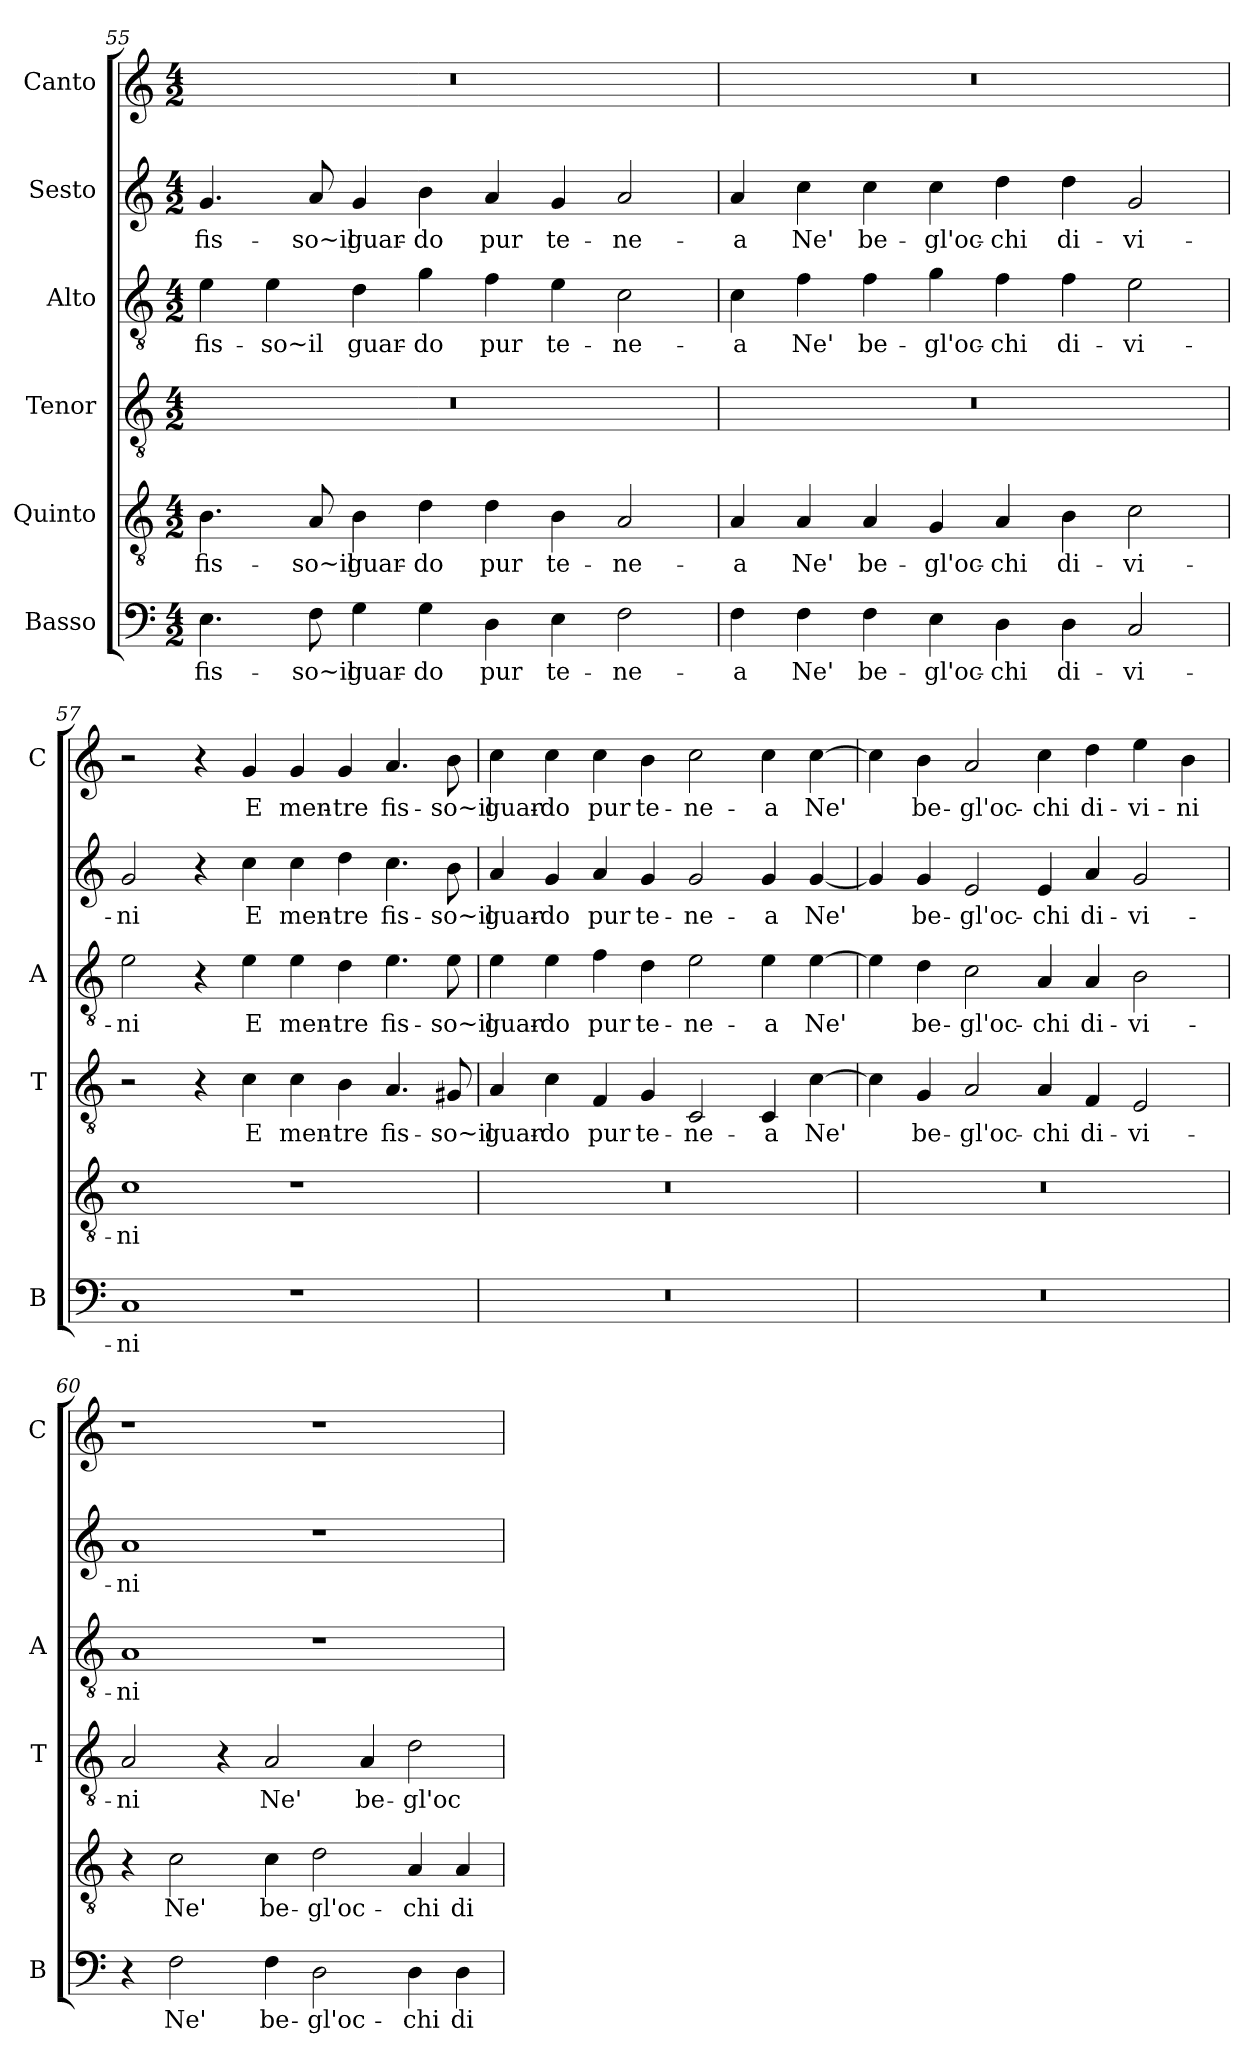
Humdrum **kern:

**kern	**text	**kern	**text	**kern	**text	**kern	**text	**kern	**text	**kern	**text
*part6	*part6	*part5	*part5	*part4	*part4	*part3	*part3	*part2	*part2	*part1	*part1
*staff6	*staff6	*staff5	*staff5	*staff4	*staff4	*staff3	*staff3	*staff2	*staff2	*staff1	*staff1
*I"Basso	*	*I"Quinto	*	*I"Tenor	*	*I"Alto	*	*I"Sesto	*	*I"Canto	*
*I'B	*	*	*	*I'T	*	*I'A	*	*	*	*I'C	*
!!LO:LB:g=z
*clefF4	*	*clefGv2	*	*clefGv2	*	*clefGv2	*	*clefG2	*	*clefG2	*
*k[]	*	*k[]	*	*k[]	*	*k[]	*	*k[]	*	*k[]	*
*C:	*	*C:	*	*C:	*	*C:	*	*C:	*	*C:	*
*M4/2	*	*M4/2	*	*M4/2	*	*M4/2	*	*M4/2	*	*M4/2	*
=55	=55	=55	=55	=55	=55	=55	=55	=55	=55	=55	=55
!	!LO:LY:b	!	!LO:LY:b	!	!	!	!LO:LY:b	!	!LO:LY:b	!	!
4.E\	fis-	4.B\	fis-	0r	.	4e\	fis-	4.g/	fis-	0r	.
!	!	!	!	!	!	!	!LO:LY:b	!	!	!	!
.	.	.	.	.	.	4e\	-so~il	.	.	.	.
!	!LO:LY:b	!	!LO:LY:b	!	!	!	!	!	!LO:LY:b	!	!
8F\	-so~il	8A/	-so~il	.	.	.	.	8a/	-so~il	.	.
!	!LO:LY:b	!	!LO:LY:b	!	!	!	!LO:LY:b	!	!LO:LY:b	!	!
4G\	guar-	4B\	guar-	.	.	4d\	guar-	4g/	guar-	.	.
!	!LO:LY:b	!	!LO:LY:b	!	!	!	!LO:LY:b	!	!LO:LY:b	!	!
4G\	-do	4d\	-do	.	.	4g\	-do	4b\	-do	.	.
!	!LO:LY:b	!	!LO:LY:b	!	!	!	!LO:LY:b	!	!LO:LY:b	!	!
4D\	pur	4d\	pur	.	.	4f\	pur	4a/	pur	.	.
!	!LO:LY:b	!	!LO:LY:b	!	!	!	!LO:LY:b	!	!LO:LY:b	!	!
4E\	te-	4B\	te-	.	.	4e\	te-	4g/	te-	.	.
!	!LO:LY:b	!	!LO:LY:b	!	!	!	!LO:LY:b	!	!LO:LY:b	!	!
2F\	-ne-	2A/	-ne-	.	.	2c\	-ne-	2a/	-ne-	.	.
=56	=56	=56	=56	=56	=56	=56	=56	=56	=56	=56	=56
!	!LO:LY:b	!	!LO:LY:b	!	!	!	!LO:LY:b	!	!LO:LY:b	!	!
4F\	-a	4A/	-a	0r	.	4c\	-a	4a/	-a	0r	.
!	!LO:LY:b	!	!LO:LY:b	!	!	!	!LO:LY:b	!	!LO:LY:b	!	!
4F\	Ne'	4A/	Ne'	.	.	4f\	Ne'	4cc\	Ne'	.	.
!	!LO:LY:b	!	!LO:LY:b	!	!	!	!LO:LY:b	!	!LO:LY:b	!	!
4F\	be-	4A/	be-	.	.	4f\	be-	4cc\	be-	.	.
!	!LO:LY:b	!	!LO:LY:b	!	!	!	!LO:LY:b	!	!LO:LY:b	!	!
4E\	-gl'oc-	4G/	-gl'oc-	.	.	4g\	-gl'oc-	4cc\	-gl'oc-	.	.
!	!LO:LY:b	!	!LO:LY:b	!	!	!	!LO:LY:b	!	!LO:LY:b	!	!
4D\	-chi	4A/	-chi	.	.	4f\	-chi	4dd\	-chi	.	.
!	!LO:LY:b	!	!LO:LY:b	!	!	!	!LO:LY:b	!	!LO:LY:b	!	!
4D\	di-	4B\	di-	.	.	4f\	di-	4dd\	di-	.	.
!	!LO:LY:b	!	!LO:LY:b	!	!	!	!LO:LY:b	!	!LO:LY:b	!	!
2C/	-vi-	2c\	-vi-	.	.	2e\	-vi-	2g/	-vi-	.	.
=57	=57	=57	=57	=57	=57	=57	=57	=57	=57	=57	=57
!	!LO:LY:b	!	!LO:LY:b	!	!	!	!LO:LY:b	!	!LO:LY:b	!	!
1C	-ni	1c	-ni	2r	.	2e\	-ni	2g/	-ni	2r	.
.	.	.	.	4r	.	4r	.	4r	.	4r	.
!	!	!	!	!	!LO:LY:b	!	!LO:LY:b	!	!LO:LY:b	!	!LO:LY:b
.	.	.	.	4c\	E	4e\	E	4cc\	E	4g/	E
!	!	!	!	!	!LO:LY:b	!	!LO:LY:b	!	!LO:LY:b	!	!LO:LY:b
1r	.	1r	.	4c\	men-	4e\	men-	4cc\	men-	4g/	men-
!	!	!	!	!	!LO:LY:b	!	!LO:LY:b	!	!LO:LY:b	!	!LO:LY:b
.	.	.	.	4B\	-tre	4d\	-tre	4dd\	-tre	4g/	-tre
!	!	!	!	!	!LO:LY:b	!	!LO:LY:b	!	!LO:LY:b	!	!LO:LY:b
.	.	.	.	4.A/	fis-	4.e\	fis-	4.cc\	fis-	4.a/	fis-
!	!	!	!	!	!LO:LY:b	!	!LO:LY:b	!	!LO:LY:b	!	!LO:LY:b
.	.	.	.	8G#X/	-so~il	8e\	-so~il	8b\	-so~il	8b\	-so~il
=58	=58	=58	=58	=58	=58	=58	=58	=58	=58	=58	=58
!	!	!	!	!	!LO:LY:b	!	!LO:LY:b	!	!LO:LY:b	!	!LO:LY:b
0r	.	0r	.	4A/	guar-	4e\	guar-	4a/	guar-	4cc\	guar-
!	!	!	!	!	!LO:LY:b	!	!LO:LY:b	!	!LO:LY:b	!	!LO:LY:b
.	.	.	.	4c\	-do	4e\	-do	4g/	-do	4cc\	-do
!	!	!	!	!	!LO:LY:b	!	!LO:LY:b	!	!LO:LY:b	!	!LO:LY:b
.	.	.	.	4F/	pur	4f\	pur	4a/	pur	4cc\	pur
!	!	!	!	!	!LO:LY:b	!	!LO:LY:b	!	!LO:LY:b	!	!LO:LY:b
.	.	.	.	4G/	te-	4d\	te-	4g/	te-	4b\	te-
!	!	!	!	!	!LO:LY:b	!	!LO:LY:b	!	!LO:LY:b	!	!LO:LY:b
.	.	.	.	2C/	-ne-	2e\	-ne-	2g/	-ne-	2cc\	-ne-
!	!	!	!	!	!LO:LY:b	!	!LO:LY:b	!	!LO:LY:b	!	!LO:LY:b
.	.	.	.	4C/	-a	4e\	-a	4g/	-a	4cc\	-a
!	!	!	!	!	!LO:LY:b	!	!LO:LY:b	!	!LO:LY:b	!	!LO:LY:b
.	.	.	.	[4c\	Ne'	[4e\	Ne'	[4g/	Ne'	[4cc\	Ne'
!!LO:LB:g=z
=59	=59	=59	=59	=59	=59	=59	=59	=59	=59	=59	=59
0r	.	0r	.	4c\]	.	4e\]	.	4g/]	.	4cc\]	.
!	!	!	!	!	!LO:LY:b	!	!LO:LY:b	!	!LO:LY:b	!	!LO:LY:b
.	.	.	.	4G/	be-	4d\	be-	4g/	be-	4b\	be-
!	!	!	!	!	!LO:LY:b	!	!LO:LY:b	!	!LO:LY:b	!	!LO:LY:b
.	.	.	.	2A/	-gl'oc-	2c\	-gl'oc-	2e/	-gl'oc-	2a/	-gl'oc-
!	!	!	!	!	!LO:LY:b	!	!LO:LY:b	!	!LO:LY:b	!	!LO:LY:b
.	.	.	.	4A/	-chi	4A/	-chi	4e/	-chi	4cc\	-chi
!	!	!	!	!	!LO:LY:b	!	!LO:LY:b	!	!LO:LY:b	!	!LO:LY:b
.	.	.	.	4F/	di-	4A/	di-	4a/	di-	4dd\	di-
!	!	!	!	!	!LO:LY:b	!	!LO:LY:b	!	!LO:LY:b	!	!LO:LY:b
.	.	.	.	2E/	-vi-	2B\	-vi-	2g/	-vi-	4ee\	-vi-
!	!	!	!	!	!	!	!	!	!	!	!LO:LY:b
.	.	.	.	.	.	.	.	.	.	4b\	-ni
=60	=60	=60	=60	=60	=60	=60	=60	=60	=60	=60	=60
!	!	!	!	!	!LO:LY:b	!	!LO:LY:b	!	!LO:LY:b	!	!
4r	.	4r	.	2A/	-ni	1A	-ni	1a	-ni	1r	.
!	!LO:LY:b	!	!LO:LY:b	!	!	!	!	!	!	!	!
2F\	Ne'	2c\	Ne'	.	.	.	.	.	.	.	.
.	.	.	.	4r	.	.	.	.	.	.	.
!	!LO:LY:b	!	!LO:LY:b	!	!LO:LY:b	!	!	!	!	!	!
4F\	be-	4c\	be-	2A/	Ne'	.	.	.	.	.	.
!	!LO:LY:b	!	!LO:LY:b	!	!	!	!	!	!	!	!
2D\	-gl'oc-	2d\	-gl'oc-	.	.	1r	.	1r	.	1r	.
!	!	!	!	!	!LO:LY:b	!	!	!	!	!	!
.	.	.	.	4A/	be-	.	.	.	.	.	.
!	!LO:LY:b	!	!LO:LY:b	!	!LO:LY:b	!	!	!	!	!	!
4D\	-chi	4A/	-chi	2d\	-gl'oc-	.	.	.	.	.	.
!	!LO:LY:b	!	!LO:LY:b	!	!	!	!	!	!	!	!
4D\	di-	4A/	di-	.	.	.	.	.	.	.	.
=	=	=	=	=	=	=	=	=	=	=	=
*-	*-	*-	*-	*-	*-	*-	*-	*-	*-	*-	*-
